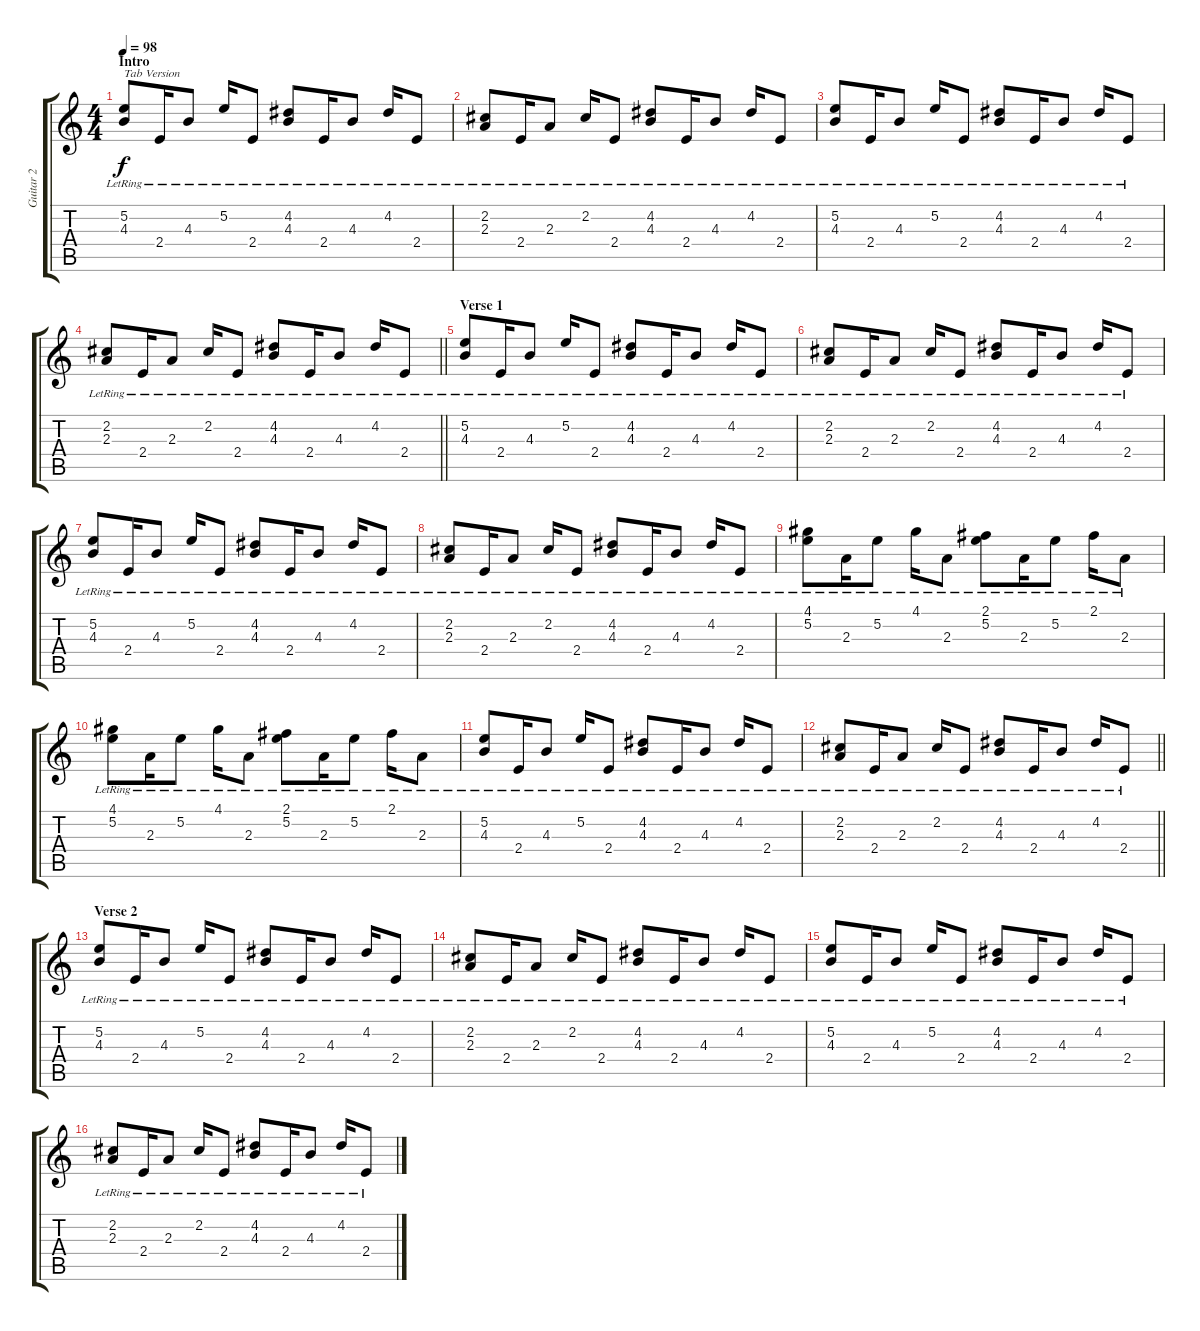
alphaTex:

\track ("Guitar 2" "Guitar 2") {instrument acousticguitarsteel}
\staff {score tabs}
\tuning (E4 B3 G3 D3 A2 E2) {hide}
\ts (4 4)
\section ("" "Intro")
\tempo 98
\clef g2
\ks c
(5.2 4.3{lr}).8{txt "Tab Version" dy f instrument acousticguitarsteel} 2.4{lr}.16 4.3{lr}.8 5.2{lr}.16 2.4{lr}.8 (4.2{lr} 4.3{lr}).8 2.4{lr}.16 4.3{lr}.8 4.2{lr}.16 2.4{lr}.8 |
(2.2{lr} 2.3{lr}).8 2.4{lr}.16 2.3{lr}.8 2.2{lr}.16 2.4{lr}.8 (4.2{lr} 4.3{lr}).8 2.4{lr}.16 4.3{lr}.8 4.2{lr}.16 2.4{lr}.8 |
(5.2{lr} 4.3{lr}).8 2.4{lr}.16 4.3{lr}.8 5.2{lr}.16 2.4{lr}.8 (4.2{lr} 4.3{lr}).8 2.4{lr}.16 4.3{lr}.8 4.2{lr}.16 2.4{lr}.8 |
\barLineRight lightlight
(2.2{lr} 2.3{lr}).8 2.4{lr}.16 2.3{lr}.8 2.2{lr}.16 2.4{lr}.8 (4.2{lr} 4.3{lr}).8 2.4{lr}.16 4.3{lr}.8 4.2{lr}.16 2.4{lr}.8 |
\section ("" "Verse 1")
(5.2{lr} 4.3{lr}).8 2.4{lr}.16 4.3{lr}.8 5.2{lr}.16 2.4{lr}.8 (4.2{lr} 4.3{lr}).8 2.4{lr}.16 4.3{lr}.8 4.2{lr}.16 2.4{lr}.8 |
(2.2{lr} 2.3{lr}).8 2.4{lr}.16 2.3{lr}.8 2.2{lr}.16 2.4{lr}.8 (4.2{lr} 4.3{lr}).8 2.4{lr}.16 4.3{lr}.8 4.2{lr}.16 2.4{lr}.8 |
(5.2{lr} 4.3{lr}).8 2.4{lr}.16 4.3{lr}.8 5.2{lr}.16 2.4{lr}.8 (4.2{lr} 4.3{lr}).8 2.4{lr}.16 4.3{lr}.8 4.2{lr}.16 2.4{lr}.8 |
(2.2{lr} 2.3{lr}).8 2.4{lr}.16 2.3{lr}.8 2.2{lr}.16 2.4{lr}.8 (4.2{lr} 4.3{lr}).8 2.4{lr}.16 4.3{lr}.8 4.2{lr}.16 2.4{lr}.8 |
(4.1{lr} 5.2{lr}).8 2.3{lr}.16 5.2{lr}.8 4.1{lr}.16 2.3{lr}.8 (2.1{lr} 5.2{lr}).8 2.3{lr}.16 5.2{lr}.8 2.1{lr}.16 2.3{lr}.8 |
(4.1{lr} 5.2{lr}).8 2.3{lr}.16 5.2{lr}.8 4.1{lr}.16 2.3{lr}.8 (2.1{lr} 5.2{lr}).8 2.3{lr}.16 5.2{lr}.8 2.1{lr}.16 2.3{lr}.8 |
(5.2{lr} 4.3{lr}).8 2.4{lr}.16 4.3{lr}.8 5.2{lr}.16 2.4{lr}.8 (4.2{lr} 4.3{lr}).8 2.4{lr}.16 4.3{lr}.8 4.2{lr}.16 2.4{lr}.8 |
\barLineRight lightlight
(2.2{lr} 2.3{lr}).8 2.4{lr}.16 2.3{lr}.8 2.2{lr}.16 2.4{lr}.8 (4.2{lr} 4.3{lr}).8 2.4{lr}.16 4.3{lr}.8 4.2{lr}.16 2.4{lr}.8 |
\section ("" "Verse 2")
(5.2{lr} 4.3{lr}).8 2.4{lr}.16 4.3{lr}.8 5.2{lr}.16 2.4{lr}.8 (4.2{lr} 4.3{lr}).8 2.4{lr}.16 4.3{lr}.8 4.2{lr}.16 2.4{lr}.8 |
(2.2{lr} 2.3{lr}).8 2.4{lr}.16 2.3{lr}.8 2.2{lr}.16 2.4{lr}.8 (4.2{lr} 4.3{lr}).8 2.4{lr}.16 4.3{lr}.8 4.2{lr}.16 2.4{lr}.8 |
(5.2{lr} 4.3{lr}).8 2.4{lr}.16 4.3{lr}.8 5.2{lr}.16 2.4{lr}.8 (4.2{lr} 4.3{lr}).8 2.4{lr}.16 4.3{lr}.8 4.2{lr}.16 2.4{lr}.8 |
(2.2{lr} 2.3{lr}).8 2.4{lr}.16 2.3{lr}.8 2.2{lr}.16 2.4{lr}.8 (4.2{lr} 4.3{lr}).8 2.4{lr}.16 4.3{lr}.8 4.2{lr}.16 2.4{lr}.8
